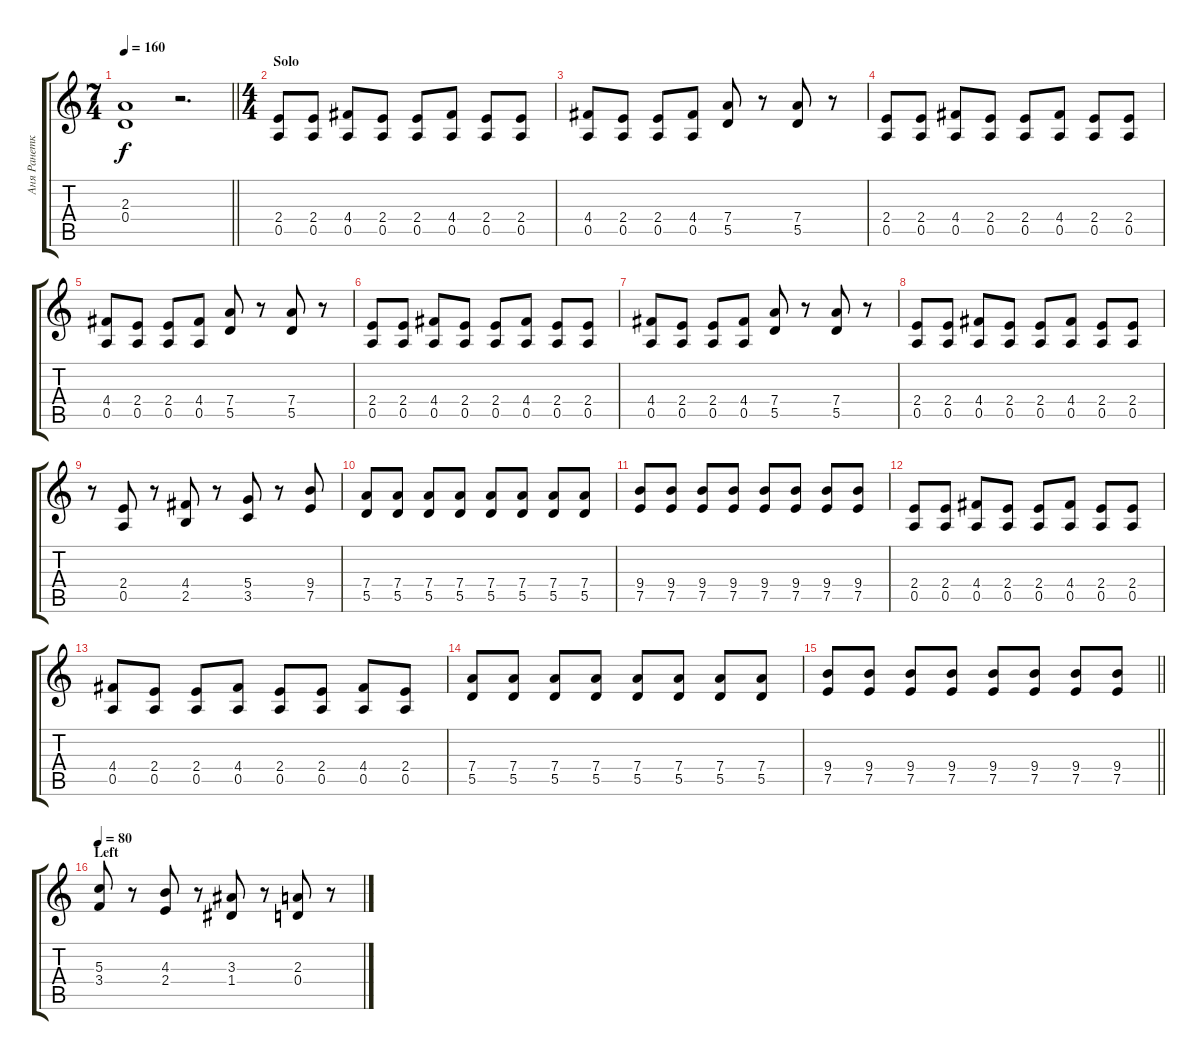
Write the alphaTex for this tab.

\track ("Аня Ранетка" "Аня Ранетк") {instrument acousticguitarsteel}
\staff {score tabs}
\tuning (E4 B3 G3 D3 A2 E2) {hide}
\ts (7 4)
\tempo 160
\clef g2
\barLineRight lightlight
\ks c
(2.3{t} 0.4{t}).1{dy f} r.2{d} |
\ts (4 4)
\section ("" "Solo")
(2.4 0.5).8 (2.4 0.5).8 (4.4 0.5).8 (2.4 0.5).8 (2.4 0.5).8 (4.4 0.5).8 (2.4 0.5).8 (2.4 0.5).8 |
(4.4 0.5).8 (2.4 0.5).8 (2.4 0.5).8 (4.4 0.5).8 (7.4 5.5).8 r.8 (7.4 5.5).8 r.8 |
(2.4 0.5).8 (2.4 0.5).8 (4.4 0.5).8 (2.4 0.5).8 (2.4 0.5).8 (4.4 0.5).8 (2.4 0.5).8 (2.4 0.5).8 |
(4.4 0.5).8 (2.4 0.5).8 (2.4 0.5).8 (4.4 0.5).8 (7.4 5.5).8 r.8 (7.4 5.5).8 r.8 |
(2.4 0.5).8 (2.4 0.5).8 (4.4 0.5).8 (2.4 0.5).8 (2.4 0.5).8 (4.4 0.5).8 (2.4 0.5).8 (2.4 0.5).8 |
(4.4 0.5).8 (2.4 0.5).8 (2.4 0.5).8 (4.4 0.5).8 (7.4 5.5).8 r.8 (7.4 5.5).8 r.8 |
(2.4 0.5).8 (2.4 0.5).8 (4.4 0.5).8 (2.4 0.5).8 (2.4 0.5).8 (4.4 0.5).8 (2.4 0.5).8 (2.4 0.5).8 |
r.8 (2.4 0.5).8 r.8 (4.4 2.5).8 r.8 (5.4 3.5).8 r.8 (9.4 7.5).8 |
(7.4 5.5).8 (7.4 5.5).8 (7.4 5.5).8 (7.4 5.5).8 (7.4 5.5).8 (7.4 5.5).8 (7.4 5.5).8 (7.4 5.5).8 |
(9.4 7.5).8 (9.4 7.5).8 (9.4 7.5).8 (9.4 7.5).8 (9.4 7.5).8 (9.4 7.5).8 (9.4 7.5).8 (9.4 7.5).8 |
(2.4 0.5).8 (2.4 0.5).8 (4.4 0.5).8 (2.4 0.5).8 (2.4 0.5).8 (4.4 0.5).8 (2.4 0.5).8 (2.4 0.5).8 |
(4.4 0.5).8 (2.4 0.5).8 (2.4 0.5).8 (4.4 0.5).8 (2.4 0.5).8 (2.4 0.5).8 (4.4 0.5).8 (2.4 0.5).8 |
(7.4 5.5).8 (7.4 5.5).8 (7.4 5.5).8 (7.4 5.5).8 (7.4 5.5).8 (7.4 5.5).8 (7.4 5.5).8 (7.4 5.5).8 |
\barLineRight lightlight
(9.4 7.5).8 (9.4 7.5).8 (9.4 7.5).8 (9.4 7.5).8 (9.4 7.5).8 (9.4 7.5).8 (9.4 7.5).8 (9.4 7.5).8 |
\section ("" "Left")
\tempo 80
(5.3 3.4).8 r.8 (4.3 2.4).8 r.8 (3.3 1.4).8 r.8 (2.3 0.4).8 r.8
